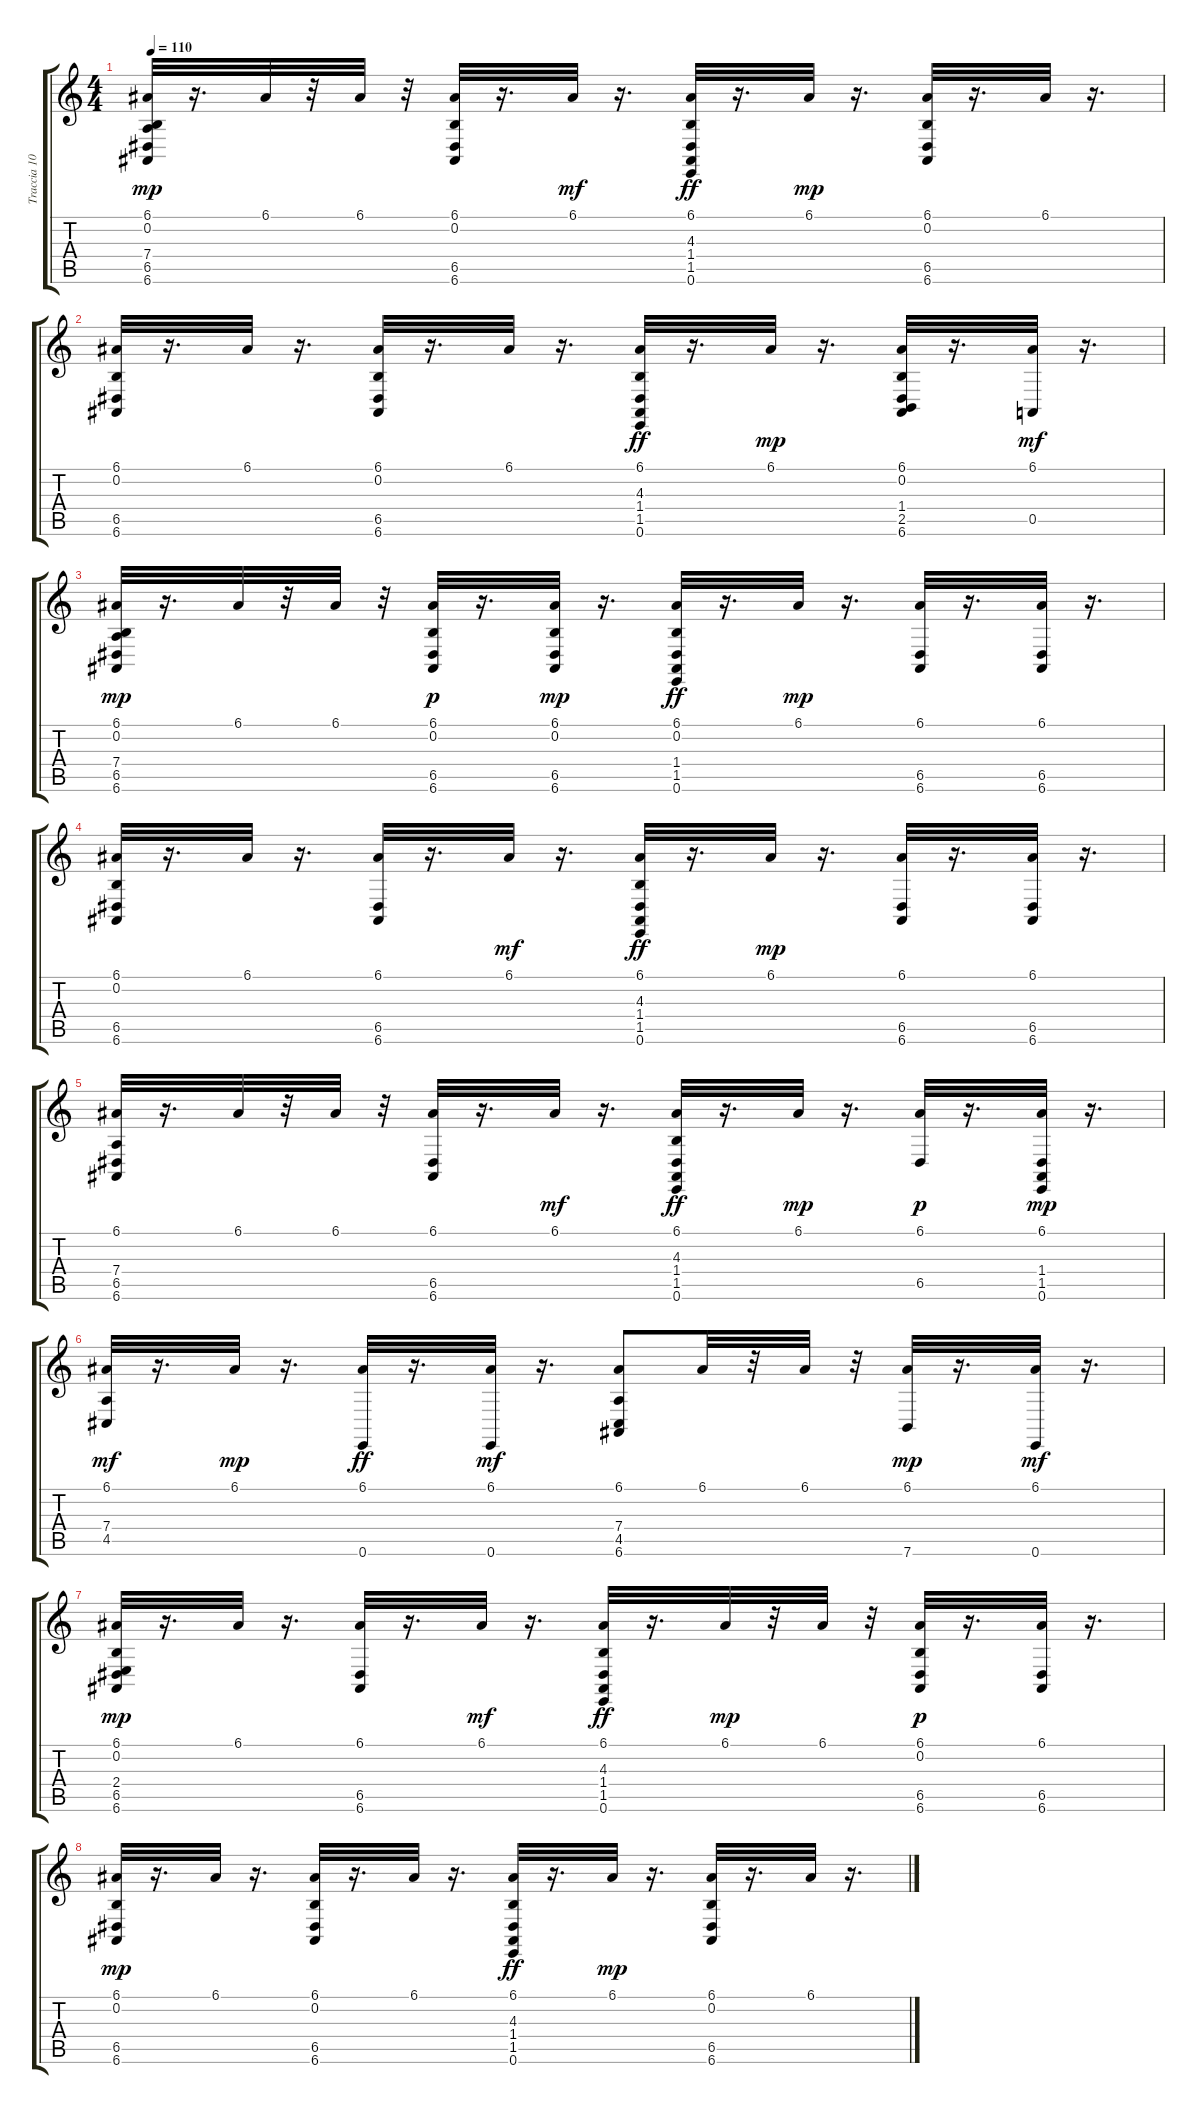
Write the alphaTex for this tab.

\track ("Traccia 10" "Traccia 10") {mute instrument acousticgrandpiano}
\staff {score tabs}
\tuning (E4 B3 G3 D3 A2 E2) {hide}
\ts (4 4)
\tempo 110
\clef g2
\ks c
(6.1 0.2 7.4 6.5 6.6).32{dy mp} r.16{d} 6.1.32 r.32 6.1.32 r.32 (6.1 0.2 6.5 6.6).32 r.16{d} 6.1.32{dy mf} r.16{d} (6.1 4.3 1.4 1.5 0.6).32{dy ff} r.16{d} 6.1.32{dy mp} r.16{d} (6.1 0.2 6.5 6.6).32 r.16{d} 6.1.32 r.16{d} |
(6.1 0.2 6.5 6.6).32 r.16{d} 6.1.32 r.16{d} (6.1 0.2 6.5 6.6).32 r.16{d} 6.1.32 r.16{d} (6.1 4.3 1.4 1.5 0.6).32{dy ff} r.16{d} 6.1.32{dy mp} r.16{d} (6.1 0.2 1.4 2.5 6.6).32 r.16{d} (6.1 0.5).32{dy mf} r.16{d} |
(6.1 0.2 7.4 6.5 6.6).32{dy mp} r.16{d} 6.1.32 r.32 6.1.32 r.32 (6.1 0.2 6.5 6.6).32{dy p} r.16{d} (6.1 0.2 6.5 6.6).32{dy mp} r.16{d} (6.1 0.2 1.4 1.5 0.6).32{dy ff} r.16{d} 6.1.32{dy mp} r.16{d} (6.1 6.5 6.6).32 r.16{d} (6.1 6.5 6.6).32 r.16{d} |
(6.1 0.2 6.5 6.6).32 r.16{d} 6.1.32 r.16{d} (6.1 6.5 6.6).32 r.16{d} 6.1.32{dy mf} r.16{d} (6.1 4.3 1.4 1.5 0.6).32{dy ff} r.16{d} 6.1.32{dy mp} r.16{d} (6.1 6.5 6.6).32 r.16{d} (6.1 6.5 6.6).32 r.16{d} |
(6.1 7.4 6.5 6.6).32 r.16{d} 6.1.32 r.32 6.1.32 r.32 (6.1 6.5 6.6).32 r.16{d} 6.1.32{dy mf} r.16{d} (6.1 4.3 1.4 1.5 0.6).32{dy ff} r.16{d} 6.1.32{dy mp} r.16{d} (6.1 6.5).32{dy p} r.16{d} (6.1 1.4 1.5 0.6).32{dy mp} r.16{d} |
(6.1 7.4 4.5).32{dy mf} r.16{d} 6.1.32{dy mp} r.16{d} (6.1 0.6).32{dy ff} r.16{d} (6.1 0.6).32{dy mf} r.16{d} (6.1 7.4 4.5 6.6).8 6.1.32 r.32 6.1.32 r.32 (6.1 7.6).32{dy mp} r.16{d} (6.1 0.6).32{dy mf} r.16{d} |
(6.1 0.2 2.4 6.5 6.6).32{dy mp} r.16{d} 6.1.32 r.16{d} (6.1 6.5 6.6).32 r.16{d} 6.1.32{dy mf} r.16{d} (6.1 4.3 1.4 1.5 0.6).32{dy ff} r.16{d} 6.1.32{dy mp} r.32 6.1.32 r.32 (6.1 0.2 6.5 6.6).32{dy p} r.16{d} (6.1 6.5 6.6).32 r.16{d} |
(6.1 0.2 6.5 6.6).32{dy mp} r.16{d} 6.1.32 r.16{d} (6.1 0.2 6.5 6.6).32 r.16{d} 6.1.32 r.16{d} (6.1 4.3 1.4 1.5 0.6).32{dy ff} r.16{d} 6.1.32{dy mp} r.16{d} (6.1 0.2 6.5 6.6).32 r.16{d} 6.1.32 r.16{d}
